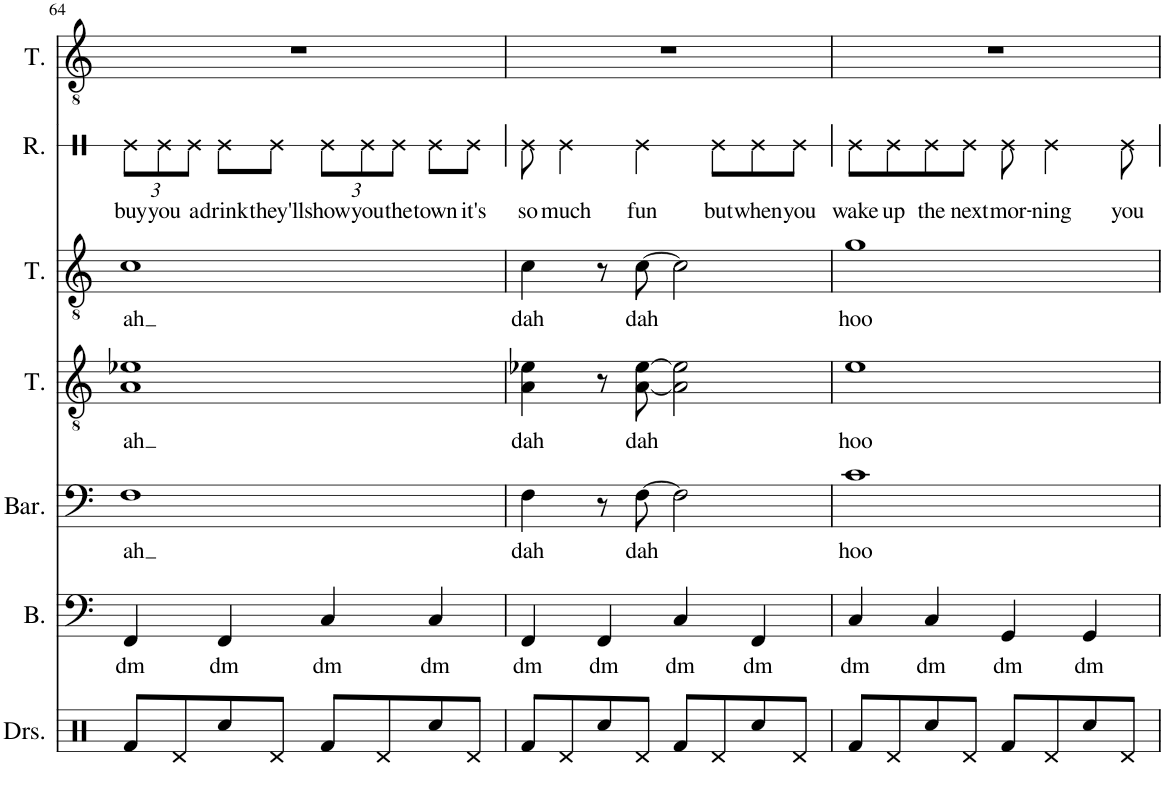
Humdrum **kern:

**kern	**kern	**text	**kern	**text	**kern	**text	**kern	**text	**kern	**text	**kern
*part7	*part6	*part6	*part5	*part5	*part4	*part4	*part3	*part3	*part2	*part2	*part1
*staff7	*staff6	*staff6	*staff5	*staff5	*staff4	*staff4	*staff3	*staff3	*staff2	*staff2	*staff1
*I"Drumset	*I"Bass	*	*I"Baritone	*	*I"Tenor	*	*I"Tenor	*	*I"Rap	*	*I"Tenor
*I'Drs.	*I'B.	*	*I'Bar.	*	*I'T.	*	*I'T.	*	*I'R.	*	*I'T.
!!LO:PB:g=z
*clefX	*clefF4	*	*clefF4	*	*clefGv2	*	*clefGv2	*	*clefX	*	*clefGv2
*k[]	*k[]	*	*k[]	*	*k[]	*	*k[]	*	*k[]	*	*k[]
*M4/4	*M4/4	*	*M4/4	*	*M4/4	*	*M4/4	*	*M4/4	*	*M4/4
=64	=64	=64	=64	=64	=64	=64	=64	=64	=64	=64	=64
!	!	!LO:LY:b	!	!LO:LY:b	!	!LO:LY:b	!	!LO:LY:b	!	!	!
*	*	*	*	*	*	*	*	*	*Xbrackettup	*	*
!	!	!	!	!	!	!	!	!	!	!LO:LY:b	!
8Rf/L	4FF/	dm	1F	ah	1A 1e-X	ah	1c	ah	12Re\L	buy	1r
!	!	!	!	!	!	!	!	!	!	!LO:LY:b	!
.	.	.	.	.	.	.	.	.	12Re\	you	.
8Rd/	.	.	.	.	.	.	.	.	.	.	.
!	!	!	!	!	!	!	!	!	!	!LO:LY:b	!
.	.	.	.	.	.	.	.	.	12Re\J	a	.
!	!	!LO:LY:b	!	!	!	!	!	!	!	!LO:LY:b	!
8Rcc/	4FF/	dm	.	.	.	.	.	.	8Re\L	drink	.
!	!	!	!	!	!	!	!	!	!	!LO:LY:b	!
8Rd/J	.	.	.	.	.	.	.	.	8Re\J	they'll	.
!	!	!LO:LY:b	!	!	!	!	!	!	!	!LO:LY:b	!
8Rf/L	4C/	dm	.	.	.	.	.	.	12Re\L	show	.
!	!	!	!	!	!	!	!	!	!	!LO:LY:b	!
.	.	.	.	.	.	.	.	.	12Re\	you	.
8Rd/	.	.	.	.	.	.	.	.	.	.	.
!	!	!	!	!	!	!	!	!	!	!LO:LY:b	!
.	.	.	.	.	.	.	.	.	12Re\J	the	.
!	!	!LO:LY:b	!	!	!	!	!	!	!	!LO:LY:b	!
8Rcc/	4C/	dm	.	.	.	.	.	.	8Re\L	town	.
!	!	!	!	!	!	!	!	!	!	!LO:LY:b	!
8Rd/J	.	.	.	.	.	.	.	.	8Re\J	it's	.
=65	=65	=65	=65	=65	=65	=65	=65	=65	=65	=65	=65
!	!	!LO:LY:b	!	!LO:LY:b	!	!LO:LY:b	!	!LO:LY:b	!	!LO:LY:b	!
8Rf/L	4FF/	dm	4F\	dah	4A\ 4e-X\	dah	4c\	dah	8Re\	so	1r
!	!	!	!	!	!	!	!	!	!	!LO:LY:b	!
8Rd/	.	.	.	.	.	.	.	.	4Re\	much	.
!	!	!LO:LY:b	!	!	!	!	!	!	!	!	!
8Rcc/	4FF/	dm	8r	.	8r	.	8r	.	.	.	.
!	!	!	!	!LO:LY:b	!	!LO:LY:b	!	!LO:LY:b	!	!LO:LY:b	!
8Rd/J	.	.	[8F\	dah	[8A\ [8e-\	dah	[8c\	dah	4Re\	fun	.
!	!	!LO:LY:b	!	!	!	!	!	!	!	!	!
8Rf/L	4C/	dm	2F\]	.	2A\] 2e-\]	.	2c\]	.	.	.	.
!	!	!	!	!	!	!	!	!	!	!LO:LY:b	!
8Rd/	.	.	.	.	.	.	.	.	8Re\L	but	.
!	!	!LO:LY:b	!	!	!	!	!	!	!	!LO:LY:b	!
8Rcc/	4FF/	dm	.	.	.	.	.	.	8Re\	when	.
!	!	!	!	!	!	!	!	!	!	!LO:LY:b	!
8Rd/J	.	.	.	.	.	.	.	.	8Re\J	you	.
=66	=66	=66	=66	=66	=66	=66	=66	=66	=66	=66	=66
!	!	!LO:LY:b	!	!LO:LY:b	!	!LO:LY:b	!	!LO:LY:b	!	!LO:LY:b	!
8Rf/L	4C/	dm	1c	hoo	1e	hoo	1g	hoo	8Re\L	wake	1r
!	!	!	!	!	!	!	!	!	!	!LO:LY:b	!
8Rd/	.	.	.	.	.	.	.	.	8Re\	up	.
!	!	!LO:LY:b	!	!	!	!	!	!	!	!LO:LY:b	!
8Rcc/	4C/	dm	.	.	.	.	.	.	8Re\	the	.
!	!	!	!	!	!	!	!	!	!	!LO:LY:b	!
8Rd/J	.	.	.	.	.	.	.	.	8Re\J	next	.
!	!	!LO:LY:b	!	!	!	!	!	!	!	!LO:LY:b	!
8Rf/L	4GG/	dm	.	.	.	.	.	.	8Re\	mor-	.
!	!	!	!	!	!	!	!	!	!	!LO:LY:b	!
8Rd/	.	.	.	.	.	.	.	.	4Re\	-ning	.
!	!	!LO:LY:b	!	!	!	!	!	!	!	!	!
8Rcc/	4GG/	dm	.	.	.	.	.	.	.	.	.
!	!	!	!	!	!	!	!	!	!	!LO:LY:b	!
8Rd/J	.	.	.	.	.	.	.	.	8Re\	you	.
=	=	=	=	=	=	=	=	=	=	=	=
*-	*-	*-	*-	*-	*-	*-	*-	*-	*-	*-	*-
